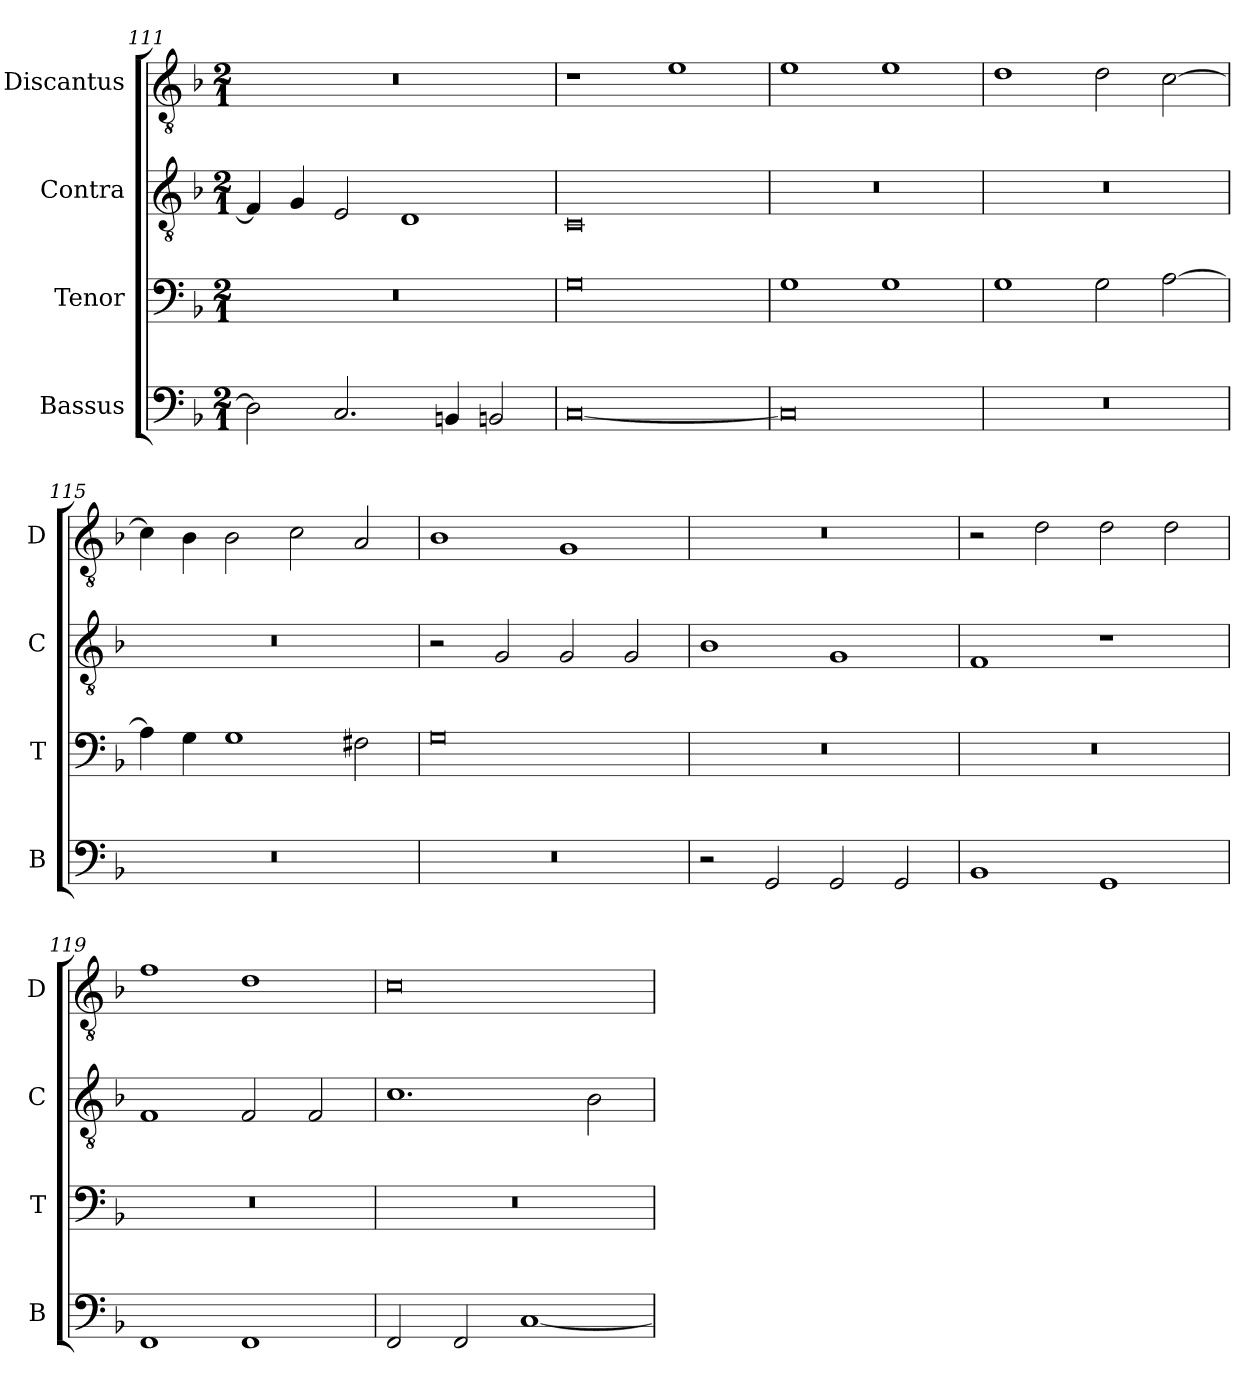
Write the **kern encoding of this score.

**kern	**kern	**kern	**kern
*part4	*part3	*part2	*part1
*staff4	*staff3	*staff2	*staff1
*I"Bassus	*I"Tenor	*I"Contra	*I"Discantus
*I'B	*I'T	*I'C	*I'D
*clefF4	*clefF4	*clefGv2	*clefGv2
*k[b-]	*k[b-]	*k[b-]	*k[b-]
*M2/1	*M2/1	*M2/1	*M2/1
=111	=111	=111	=111
2D\]	0r	4F/]	0r
.	.	4G/	.
2.C/	.	2E/	.
.	.	1D	.
4BBn/	.	.	.
2BBn/	.	.	.
=112	=112	=112	=112
[0C	0G	0C	1r
.	.	.	1e
=113	=113	=113	=113
0C]	1G	0r	1e
.	1G	.	1e
=114	=114	=114	=114
0r	1G	0r	1d
.	2G\	.	2d\
.	[2A\	.	[2c\
=115	=115	=115	=115
0r	4A\]	0r	4c\]
.	4G\	.	4B-\
.	1G	.	2B-\
.	.	.	2c\
.	2F#X\	.	2A/
=116	=116	=116	=116
0r	0G	2r	1B-
.	.	2G/	.
.	.	2G/	1G
.	.	2G/	.
=117	=117	=117	=117
2r	0r	1B-	0r
2GG/	.	.	.
2GG/	.	1G	.
2GG/	.	.	.
=118	=118	=118	=118
1BB-	0r	1F	2r
.	.	.	2d\
1GG	.	1r	2d\
.	.	.	2d\
=119	=119	=119	=119
1FF	0r	1F	1f
1FF	.	2F/	1d
.	.	2F/	.
=120	=120	=120	=120
2FF/	0r	1.c	0c
2FF/	.	.	.
[1C	.	.	.
.	.	2B-\	.
=	=	=	=
*-	*-	*-	*-
